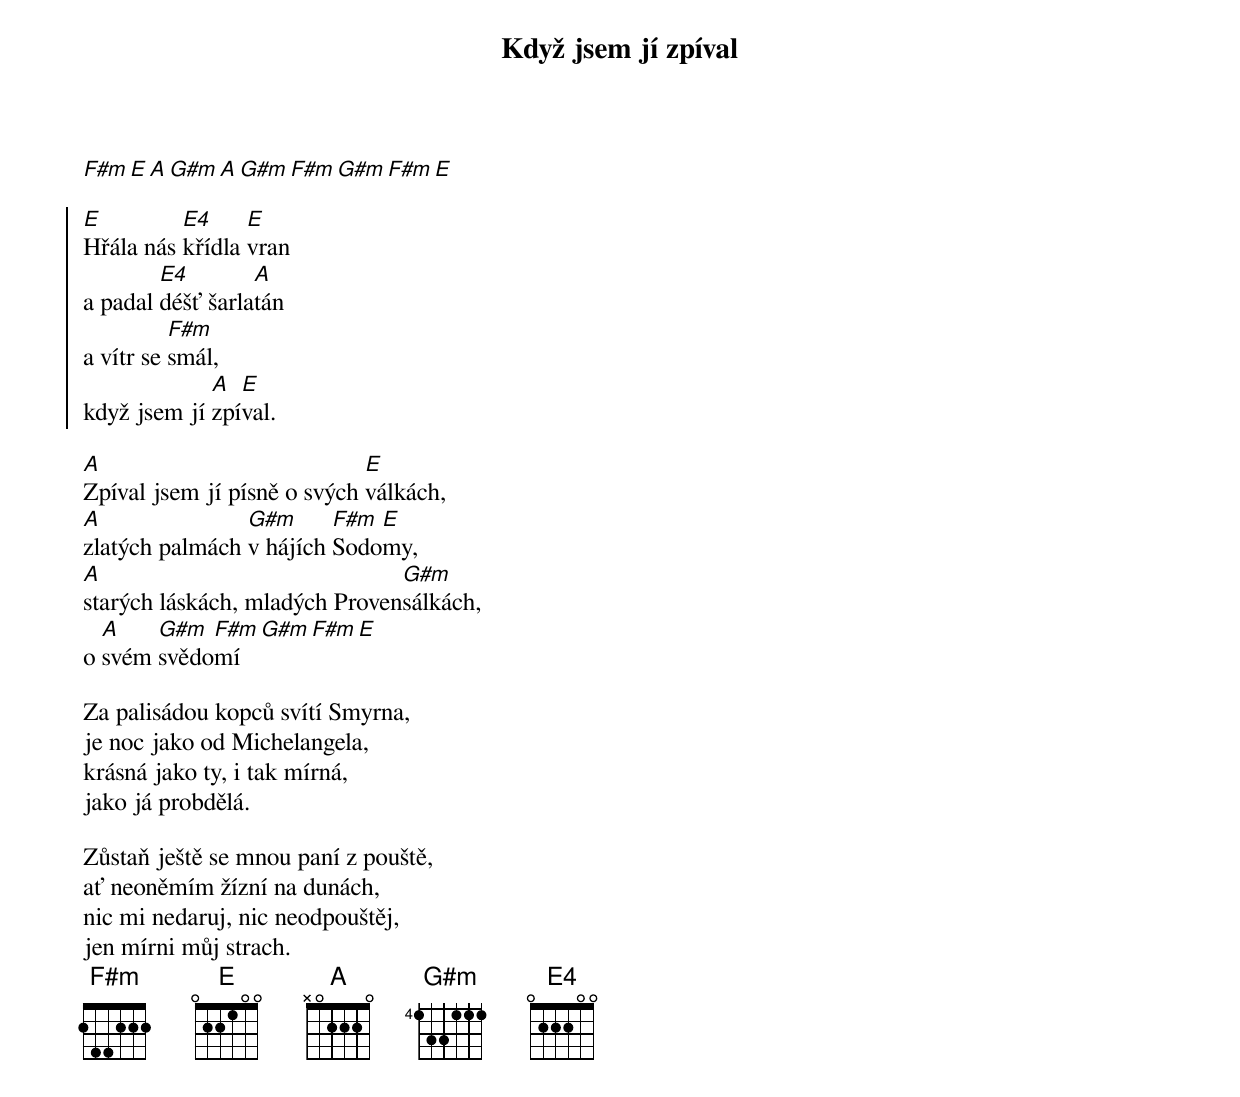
{title: Když jsem jí zpíval}

[F#m][E][A][G#m][A][G#m][F#m][G#m][F#m][E]

{start_of_chorus}
[E]Hřála nás [E4]křídla [E]vran
a padal [E4]déšť šarla[A]tán
a vítr se [F#m]smál,
když jsem jí [A]zpí[E]val.
{end_of_chorus}

[A]Zpíval jsem jí písně o svých [E]válkách,
[A]zlatých palmách [G#m]v hájích [F#m]Sodo[E]my,
[A]starých láskách, mladých Proven[G#m]sálkách,
o [A]svém [G#m]svědo[F#m]mí [G#m][F#m][E]

Za palisádou kopců svítí Smyrna,
je noc jako od Michelangela,
krásná jako ty, i tak mírná,
jako já probdělá.

Zůstaň ještě se mnou paní z pouště,
ať neoněmím žízní na dunách,
nic mi nedaruj, nic neodpouštěj,
jen mírni můj strach.
